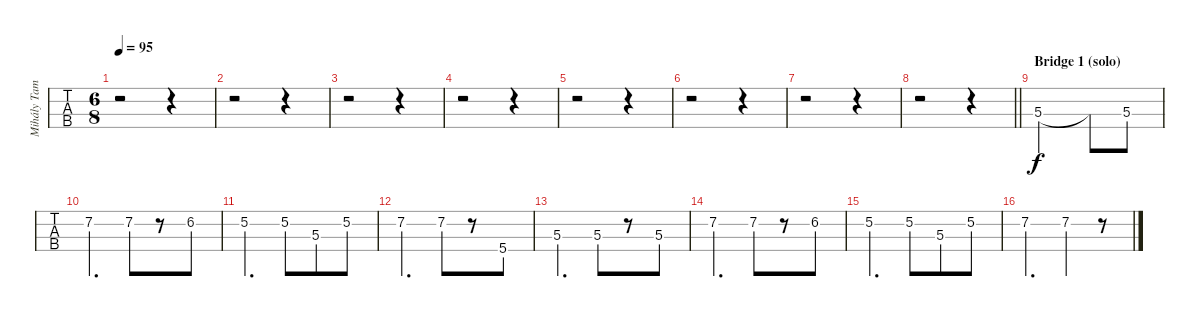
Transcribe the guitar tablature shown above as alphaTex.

\track ("Mihály Tamás" "Mihály Tam") {instrument electricbassfinger}
\staff {tabs}
\tuning (G2 D2 A1 E1) {hide}
\ts (6 8)
\tempo 95
\clef f4
\ks dminor
r.2{dy f} r.4 |
r.2 r.4 |
r.2 r.4 |
r.2 r.4 |
r.2 r.4 |
r.2 r.4 |
r.2 r.4 |
\barLineRight lightlight
r.2 r.4 |
\section ("" "Bridge 1 (solo)")
5.3.2 5.3{t}.8 5.3.8 |
7.2.4{d} 7.2.8 r.8 6.2.8 |
5.2.4{d} 5.2.8 5.3.8 5.2.8 |
7.2.4{d} 7.2.8 r.8 5.4.8 |
5.3.4{d} 5.3.8 r.8 5.3.8 |
7.2.4{d} 7.2.8 r.8 6.2.8 |
5.2.4{d} 5.2.8 5.3.8 5.2.8 |
7.2.4{d} 7.2.4 r.8
